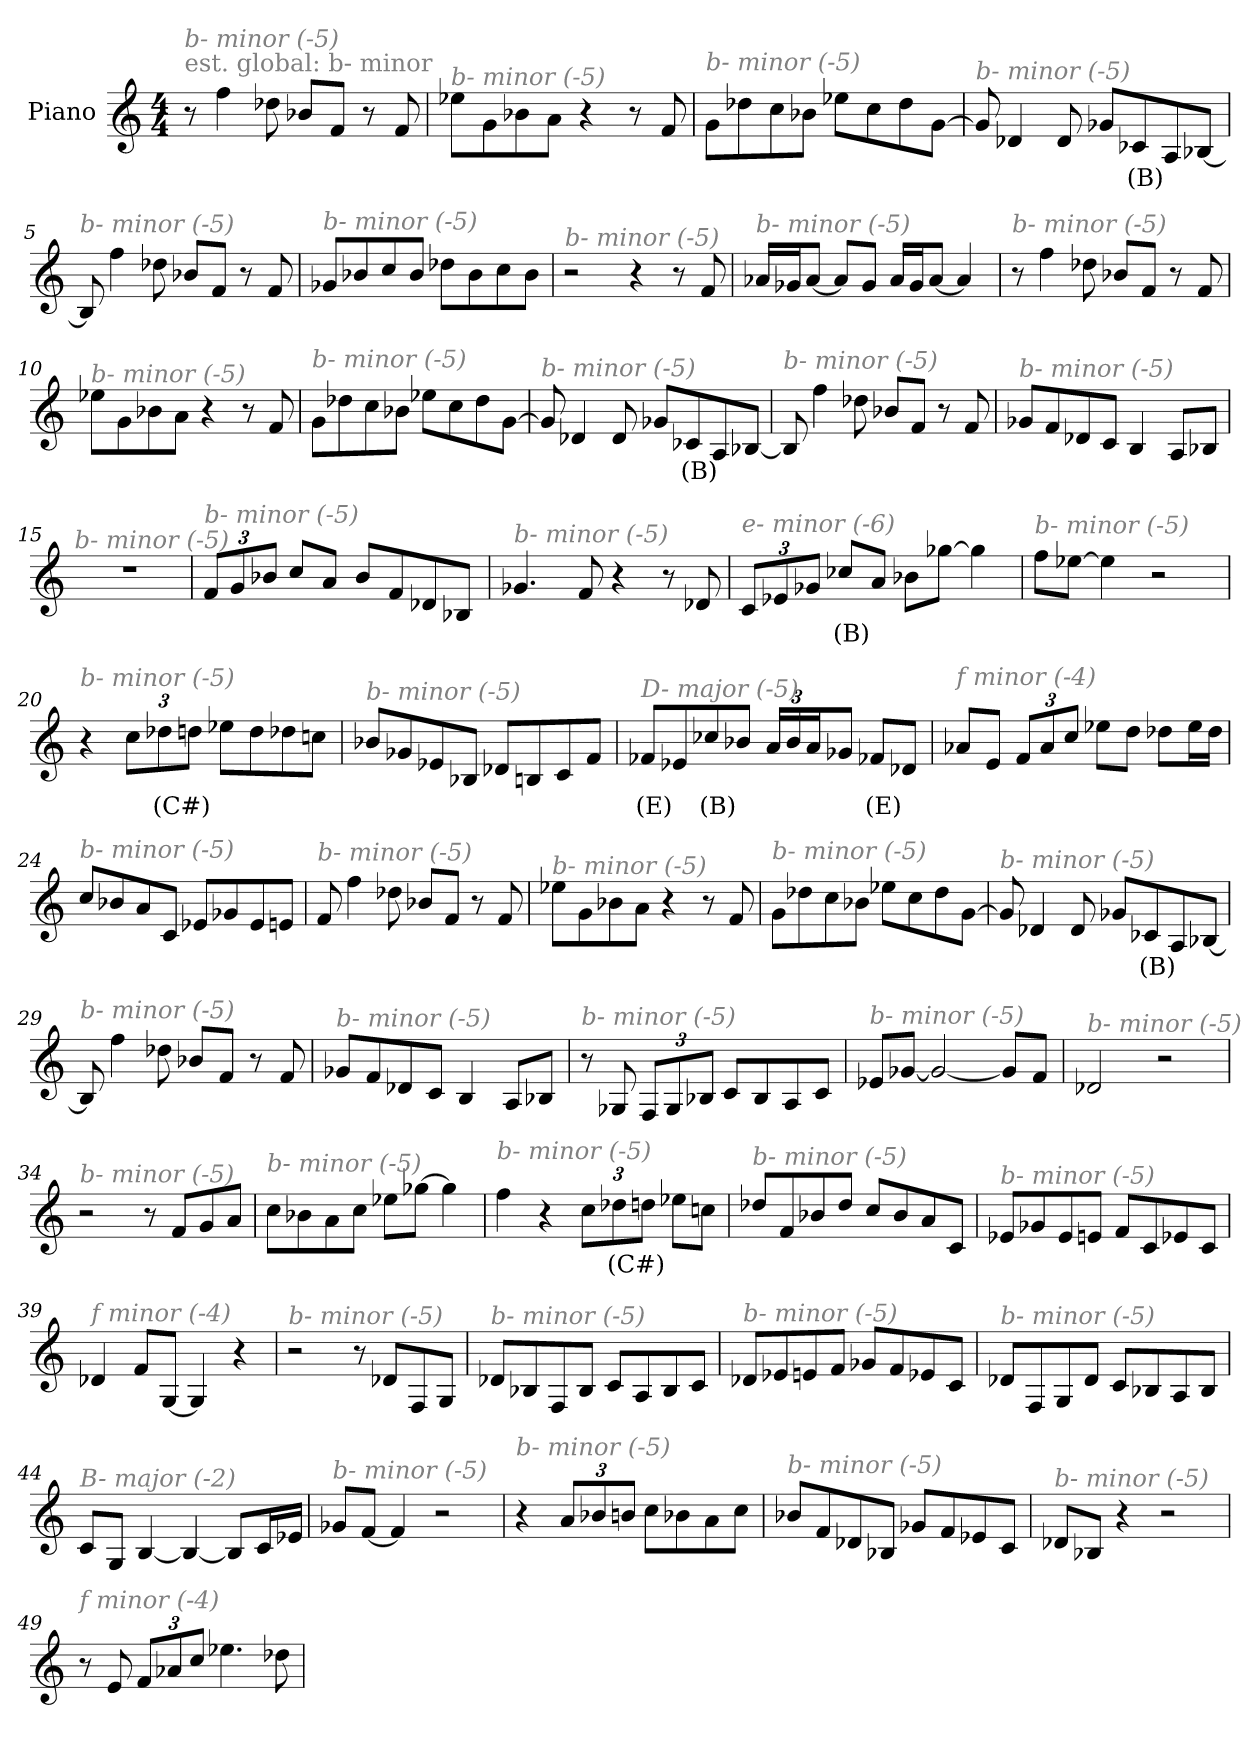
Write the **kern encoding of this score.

**kern	**text
*part1	*part1
*staff1	*staff1
*I"Piano	*
*I'Pno	*
*clefG2	*
*k[]	*
*M4/4	*
*MM260	*
=1	=1
!LO:TX:a:color=#808080:t=est. global&colon; b- minor	!
!LO:TX:i:color=#808080:t=b- minor (-5)	!
8r	.
4ff\	.
8dd-X\	.
8b-X/L	.
8f/J	.
8r	.
8f/	.
=2	=2
!LO:TX:i:color=#808080:t=b- minor (-5)	!
8ee-X\L	.
8g\	.
8b-X\	.
8a\J	.
4r	.
8r	.
8f/	.
=3	=3
!LO:TX:i:color=#808080:t=b- minor (-5)	!
8g\L	.
8dd-X\	.
8cc\	.
8b-X\J	.
8ee-X\L	.
8cc\	.
8dd-\	.
[8g\J	.
=4	=4
!LO:TX:i:color=#808080:t=b- minor (-5)	!
8g/]	.
4d-X/	.
8d-/	.
8g-X/L	.
8c-Xi/	(B)
8A/	.
[8B-X/J	.
!!LO:LB:g=z
=5	=5
!LO:TX:i:color=#808080:t=b- minor (-5)	!
8B-/]	.
4ff\	.
8dd-X\	.
8b-X/L	.
8f/J	.
8r	.
8f/	.
=6	=6
!LO:TX:i:color=#808080:t=b- minor (-5)	!
8g-X/L	.
8b-X/	.
8cc/	.
8b-/J	.
8dd-X\L	.
8b-\	.
8cc\	.
8b-\J	.
=7	=7
!LO:TX:i:color=#808080:t=b- minor (-5)	!
2r	.
4r	.
8r	.
8f/	.
=8	=8
!LO:TX:i:color=#808080:t=b- minor (-5)	!
16a-X/LL	.
16g-X/J	.
[8a-/J	.
8a-/L]	.
8g-/J	.
16a-/LL	.
16g-/J	.
[8a-/J	.
4a-/]	.
!!LO:LB:g=z
=9	=9
!LO:TX:i:color=#808080:t=b- minor (-5)	!
8r	.
4ff\	.
8dd-X\	.
8b-X/L	.
8f/J	.
8r	.
8f/	.
=10	=10
!LO:TX:i:color=#808080:t=b- minor (-5)	!
8ee-X\L	.
8g\	.
8b-X\	.
8a\J	.
4r	.
8r	.
8f/	.
=11	=11
!LO:TX:i:color=#808080:t=b- minor (-5)	!
8g\L	.
8dd-X\	.
8cc\	.
8b-X\J	.
8ee-X\L	.
8cc\	.
8dd-\	.
[8g\J	.
=12	=12
!LO:TX:i:color=#808080:t=b- minor (-5)	!
8g/]	.
4d-X/	.
8d-/	.
8g-X/L	.
8c-Xi/	(B)
8A/	.
[8B-X/J	.
!!LO:LB:g=z
=13	=13
!LO:TX:i:color=#808080:t=b- minor (-5)	!
8B-/]	.
4ff\	.
8dd-X\	.
8b-X/L	.
8f/J	.
8r	.
8f/	.
=14	=14
!LO:TX:i:color=#808080:t=b- minor (-5)	!
8g-X/L	.
8f/	.
8d-X/	.
8c/J	.
4Bj/	.
8A/L	.
8B-X/J	.
=15	=15
!LO:TX:i:color=#808080:t=b- minor (-5)	!
1r	.
=16	=16
*Xbrackettup	*
!LO:TX:i:color=#808080:t=b- minor (-5)	!
12f/L	.
12g/	.
12b-X/J	.
8cc/L	.
8a/J	.
8b-/L	.
8f/	.
8d-X/	.
8B-X/J	.
=17	=17
!LO:TX:i:color=#808080:t=b- minor (-5)	!
4.g-X/	.
8f/	.
4r	.
8r	.
8d-X/	.
!!LO:LB:g=z
=18	=18
!LO:TX:i:color=#808080:t=e- minor (-6)	!
12c/L	.
12e-X/	.
12g-X/J	.
8cc-Xi/L	(B)
8a/J	.
8b-X\L	.
[8gg-X\J	.
4gg-\]	.
=19	=19
!LO:TX:i:color=#808080:t=b- minor (-5)	!
8ff\L	.
[8ee-X\J	.
4ee-\]	.
2r	.
=20	=20
!LO:TX:i:color=#808080:t=b- minor (-5)	!
4r	.
12cc\L	.
12dd-Xi\	(C#)
12dd\J	.
8ee-X\L	.
8dd\	.
8dd-X\	.
8ccn\J	.
=21	=21
!LO:TX:i:color=#808080:t=b- minor (-5)	!
8b-X/L	.
8g-X/	.
8e-X/	.
8B-X/J	.
8d-X/L	.
8Bn/	.
8c/	.
8f/J	.
!!LO:LB:g=z
=22	=22
!LO:TX:i:color=#808080:t=D- major (-5)	!
8f-Xi/L	(E)
8e-X/	.
8cc-Xi/	(B)
8b-X/J	.
24a/LL	.
24b-/	.
24a/J	.
8g-X/J	.
8f-Xi/L	(E)
8d-X/J	.
=23	=23
!LO:TX:i:color=#808080:t=f minor (-4)	!
8a-X/L	.
8e/J	.
12f/L	.
12a-/	.
12cc/J	.
8ee-X\L	.
8dd\J	.
8dd-X\L	.
16ee-\L	.
16dd-\JJ	.
=24	=24
!LO:TX:i:color=#808080:t=b- minor (-5)	!
8cc/L	.
8b-X/	.
8a/	.
8c/J	.
8e-X/L	.
8g-X/	.
8e-/	.
8en/J	.
=25	=25
!LO:TX:i:color=#808080:t=b- minor (-5)	!
8f/	.
4ff\	.
8dd-X\	.
8b-X/L	.
8f/J	.
8r	.
8f/	.
!!LO:LB:g=z
=26	=26
!LO:TX:i:color=#808080:t=b- minor (-5)	!
8ee-X\L	.
8g\	.
8b-X\	.
8a\J	.
4r	.
8r	.
8f/	.
=27	=27
!LO:TX:i:color=#808080:t=b- minor (-5)	!
8g\L	.
8dd-X\	.
8cc\	.
8b-X\J	.
8ee-X\L	.
8cc\	.
8dd-\	.
[8g\J	.
=28	=28
!LO:TX:i:color=#808080:t=b- minor (-5)	!
8g/]	.
4d-X/	.
8d-/	.
8g-X/L	.
8c-Xi/	(B)
8A/	.
[8B-X/J	.
=29	=29
!LO:TX:i:color=#808080:t=b- minor (-5)	!
8B-/]	.
4ff\	.
8dd-X\	.
8b-X/L	.
8f/J	.
8r	.
8f/	.
!!LO:LB:g=z
=30	=30
!LO:TX:i:color=#808080:t=b- minor (-5)	!
8g-X/L	.
8f/	.
8d-X/	.
8c/J	.
4Bj/	.
8A/L	.
8B-X/J	.
=31	=31
!LO:TX:i:color=#808080:t=b- minor (-5)	!
8r	.
8G-X/	.
12F/L	.
12G-/	.
12B-X/J	.
8c/L	.
8B-/	.
8A/	.
8c/J	.
=32	=32
!LO:TX:i:color=#808080:t=b- minor (-5)	!
8e-X/L	.
[8g-X/J	.
2g-/_	.
8g-/L]	.
8f/J	.
=33	=33
!LO:TX:i:color=#808080:t=b- minor (-5)	!
2d-X/	.
2r	.
=34	=34
!LO:TX:i:color=#808080:t=b- minor (-5)	!
2r	.
8r	.
8f/L	.
8g/	.
8a/J	.
!!LO:LB:g=z
=35	=35
!LO:TX:i:color=#808080:t=b- minor (-5)	!
8cc\L	.
8b-X\	.
8a\	.
8cc\J	.
8ee-X\L	.
[8gg-X\J	.
4gg-\]	.
=36	=36
!LO:TX:i:color=#808080:t=b- minor (-5)	!
4ff\	.
4r	.
12cc\L	.
12dd-Xi\	(C#)
12dd\J	.
8ee-X\L	.
8ccn\J	.
=37	=37
!LO:TX:i:color=#808080:t=b- minor (-5)	!
8dd-X/L	.
8f/	.
8b-X/	.
8dd-/J	.
8cc/L	.
8b-/	.
8a/	.
8c/J	.
=38	=38
!LO:TX:i:color=#808080:t=b- minor (-5)	!
8e-X/L	.
8g-X/	.
8e-/	.
8en/J	.
8f/L	.
8c/	.
8e-X/	.
8c/J	.
!!LO:LB:g=z
=39	=39
!LO:TX:i:color=#808080:t=f minor (-4)	!
4d-X/	.
8f/L	.
[8G/J	.
4G/]	.
4r	.
=40	=40
!LO:TX:i:color=#808080:t=b- minor (-5)	!
2r	.
8r	.
8d-X/L	.
8F/	.
8G/J	.
=41	=41
!LO:TX:i:color=#808080:t=b- minor (-5)	!
8d-X/L	.
8B-X/	.
8F/	.
8B-/J	.
8c/L	.
8A/	.
8B-/	.
8c/J	.
=42	=42
!LO:TX:i:color=#808080:t=b- minor (-5)	!
8d-X/L	.
8e-X/	.
8en/	.
8f/J	.
8g-X/L	.
8f/	.
8e-X/	.
8c/J	.
=43	=43
!LO:TX:i:color=#808080:t=b- minor (-5)	!
8d-X/L	.
8F/	.
8G/	.
8d-/J	.
8c/L	.
8B-X/	.
8A/	.
8B-/J	.
!!LO:PB:g=z
=44	=44
!LO:TX:i:color=#808080:t=B- major (-2)	!
8c/L	.
8G/J	.
[4B/	.
4B/_	.
8B/L]	.
16c/L	.
16e-X/JJ	.
=45	=45
!LO:TX:i:color=#808080:t=b- minor (-5)	!
8g-X/L	.
[8f/J	.
4f/]	.
2r	.
=46	=46
!LO:TX:i:color=#808080:t=b- minor (-5)	!
4r	.
12a/L	.
12b-X/	.
12bn/J	.
8cc\L	.
8b-X\	.
8a\	.
8cc\J	.
=47	=47
!LO:TX:i:color=#808080:t=b- minor (-5)	!
8b-X/L	.
8f/	.
8d-X/	.
8B-X/J	.
8g-X/L	.
8f/	.
8e-X/	.
8c/J	.
!!LO:LB:g=z
=48	=48
!LO:TX:i:color=#808080:t=b- minor (-5)	!
8d-X/L	.
8B-X/J	.
4r	.
2r	.
=49	=49
!LO:TX:i:color=#808080:t=f minor (-4)	!
8r	.
8e/	.
12f/L	.
12a-X/	.
12cc/J	.
4.ee-X\	.
8dd-X\	.
=	=
*-	*-
